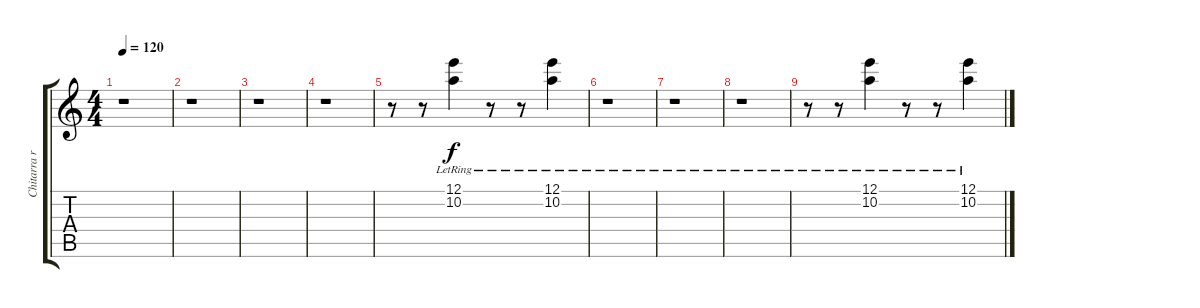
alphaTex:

\track ("Chitarra ritmica overdrive" "Chitarra r") {instrument overdrivenguitar}
\staff {score tabs}
\tuning (E4 B3 G3 D3 A2 E2) {hide}
\ts (4 4)
\tempo 120
\clef g2
\ks c
r.1{dy f} |
r.1 |
r.1 |
r.1 |
r.8 r.8 (12.1 10.2{lr}).4 r.8 r.8 (12.1 10.2{lr}).4 |
r.1 |
r.1 |
r.1 |
r.8 r.8 (12.1 10.2{lr}).4 r.8 r.8 (12.1 10.2{lr}).4
